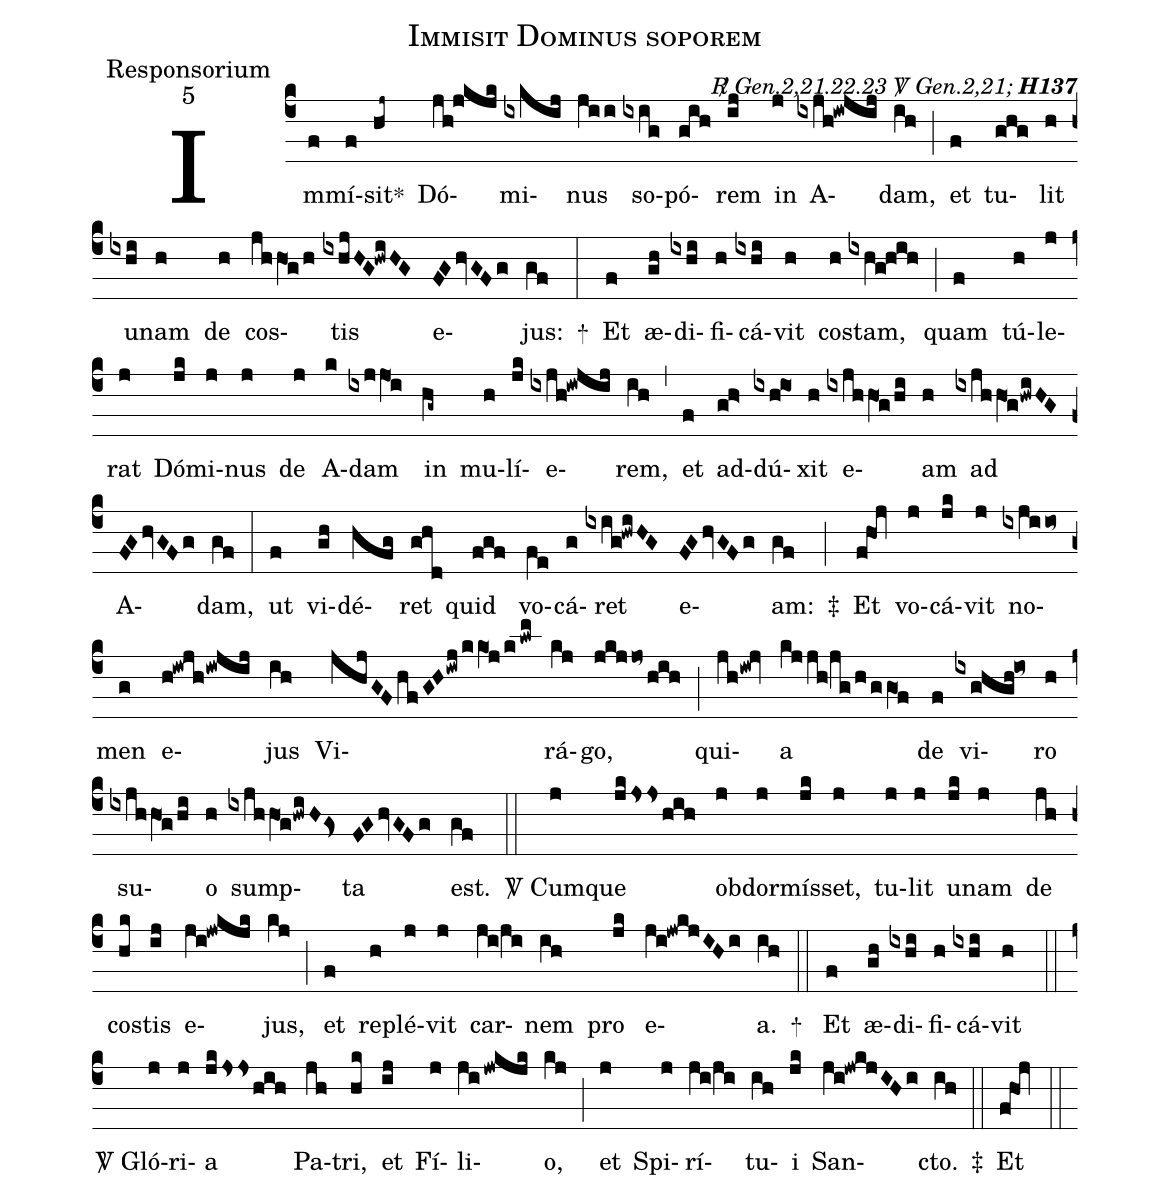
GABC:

name:Immisit Dominus soporem;
office-part:Responsorium;
mode:5;
commentary:{\itshape\mdseries \Rbar\ Gen.2,21.22.23 \Vbar\ Gen.2,21;\/} {\bfseries H137};
%%
(c4)  Im(f)mí(f)sit<sp>*</sp>(hj~) Dó(jh!jkjk)mi(ixkij)nus(jii) so(ixig)pó(gih)rem(ij) in(j) A(ixjh!iwjij)dam,(ih) (;)
et(f) tu(ghg)lit(h) u(ixhi)nam(h) de(h) cos(jhhO1gh)tis(ixhjHG!hwiHG) e(FGhvGFg)jus:(gf) <sp>+</sp>(:)
Et(f) æ(gh)di(ixhi)fi(h)cá(ixhi)vit(h) cos(h)tam,(ixhg@hih) (;)
quam(f) tú(h)le(j)rat(j) Dó(jk)mi(j)nus(j) de(j) A(k)dam(ixjjO1i) in(hg~) mu(h)lí(jk)e(ixjh!iwjij)rem,(ih) (,)
et(f) ad(gh>)dú(ixh!io1)xit(h) e(ixjhhO1ghi)am(h) ad(ixjhhO1g/0hwiHG) A(FGhvGFg)dam,(gf) (:)
ut(f) vi(gh)dé(hfg)ret(ghd) quid(fgf) vo(fe)cá(g)ret(ixig!hwiHG) e(FGhvGFg)am:(gf) <v>\ddag</v>(;)
Et(fhOj) vo(j)cá(jk)vit(j) no(ixjiio~)men(g) e(h!iwjh/0iwjij)jus(ih) Vi(jhjGFhfGH/0iwjkkO1jklwm)rá(kj)go,(jkjjo~hih) (;)
qui(jh/0iWj)a(kjjh/0jg/@h/ggO1f) de(f) vi(ixghgh!io~)ro(h) su(ixjhhO1ghi)o(h) sump(ixjhhO1g/0hwiH/0Gs>)ta(FGhvGFg) est.(gf) (::)
<sp>V/</sp> Cum(j)que(jkjsshih) ob(j)dor(j)mís(jk)set,(j) tu(j)lit(j) u(jk)nam(j) de(jh) cos(hk)tis(ij) e(ji!jwkjk)jus,(kj) (;)
et(f) re(h)plé(j)vit(j) car(ji/0ji)nem(ih) pro(jk) e(ji!jwkjIHi)a.(ih)  <sp>+</sp> (::)
Et(f) æ(gh)di(ixhi)fi(h)cá(ixhi)vit(h) (::)
 <sp>V/</sp> Gló(j)ri(j)a(jkjsshih) Pa(jh)tri,(hk) et(ij) Fí(j)li(jijwkjk)o,(kj) (;)
et(j) Spi(j)rí(ji/0ji)tu(ih)i(jk) San(ji!jwkjIHi)cto.(ih) <v>\ddag</v>(::)
Et(fhOj) (::)
